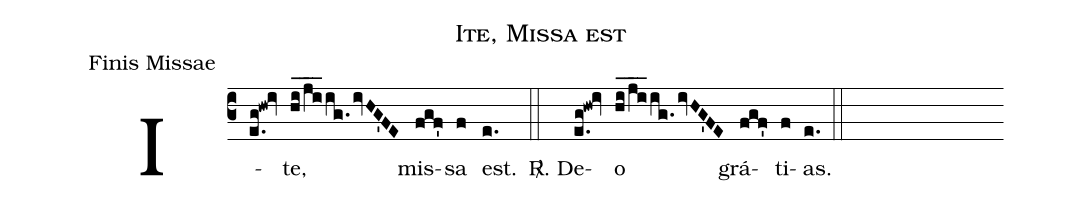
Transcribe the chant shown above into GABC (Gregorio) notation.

name:Ite, Missa est;
office-part:Finis Missae;
%%
(c3) I(e.g!hw!iv)te,(hi_!/ji__ig.ivHG'FE) mis(fgf')sa(f) est.(e.) (::)
%
<sp>R/</sp>. De(e.g!hw!iv)o(hi_!/ji__ig.ivHG'FE) grá(fgf')ti(f)as.(e.) (::)
